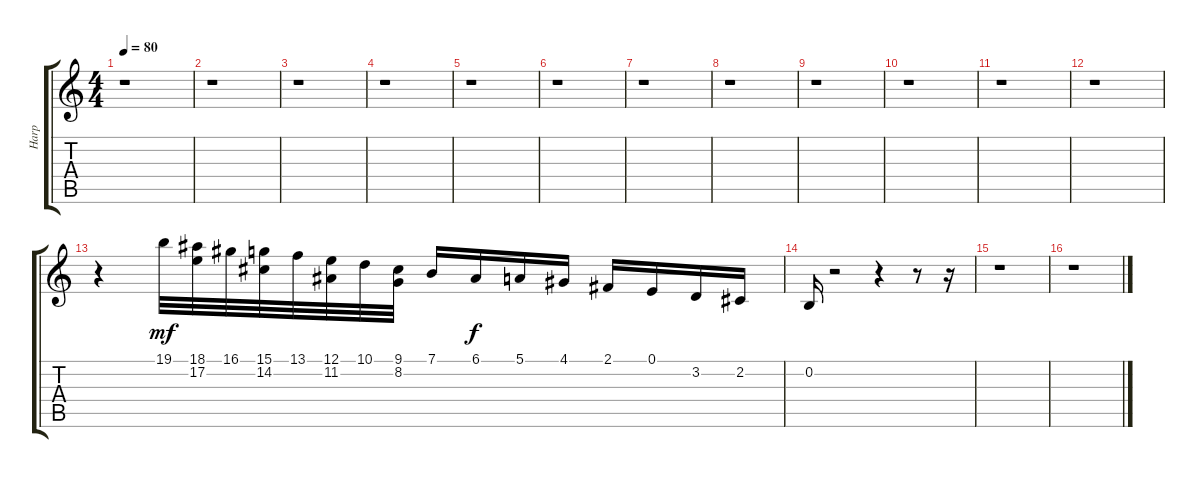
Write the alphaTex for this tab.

\track ("Harp" "Harp") {instrument orchestralharp}
\staff {score tabs}
\tuning (E4 B3 G3 D3 A2 E2) {hide}
\ts (4 4)
\tempo 80
\clef g2
\ks c
r.1{dy f} |
r.1 |
r.1 |
r.1 |
r.1 |
r.1 |
r.1 |
r.1 |
r.1 |
r.1 |
r.1 |
r.1 |
r.4 19.1.32{dy mf} (18.1 17.2).32 16.1.32 (15.1 14.2).32 13.1.32 (12.1 11.2).32 10.1.32 (9.1 8.2).32 7.1.16 6.1.16{dy f} 5.1.16 4.1.16 2.1.16 0.1.16 3.2.16{volume 0} 2.2.16 |
0.2.16 r.2 r.4 r.8 r.16 |
r.1 |
r.1
